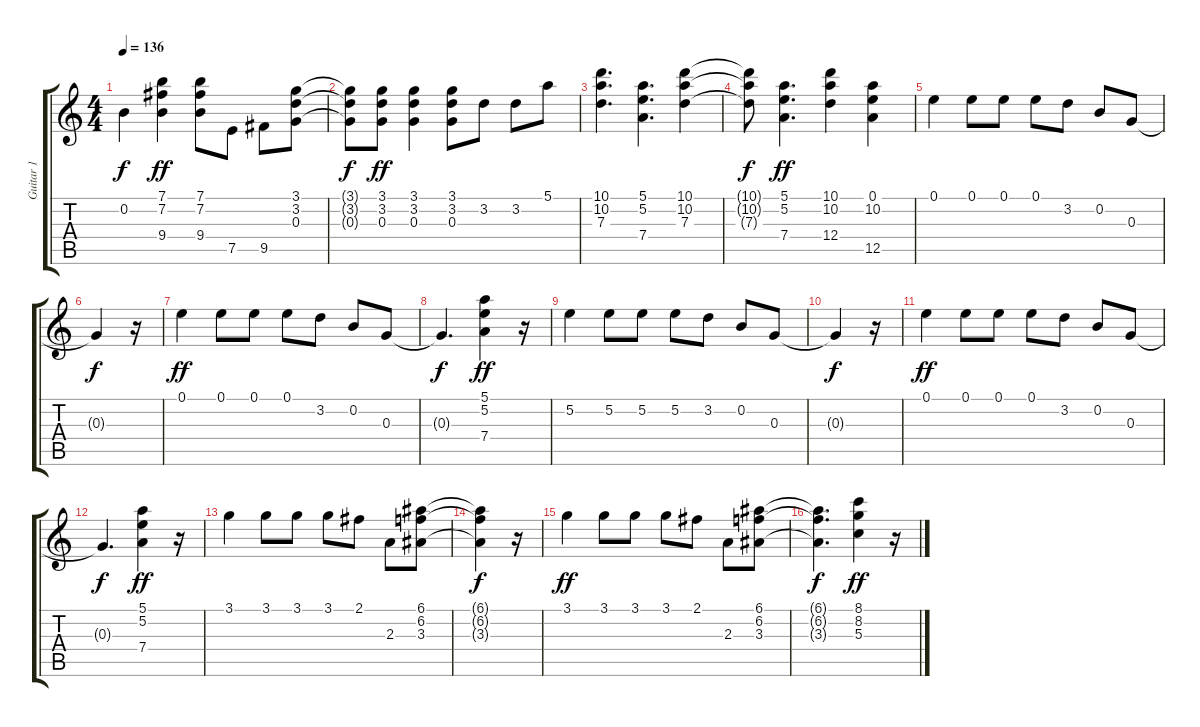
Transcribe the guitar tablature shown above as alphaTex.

\track ("Guitar 1" "Guitar 1") {instrument distortionguitar}
\staff {score tabs}
\tuning (E4 B3 G3 D3 A2 E2) {hide}
\ts (4 4)
\tempo 136
\clef g2
\ks c
0.2{t}.4{dy f} (7.1 7.2 9.4).4{dy ff} (7.1 7.2 9.4).8 7.5.8 9.5.8 (3.1 3.2 0.3).8 |
(3.1{t} 3.2{t} 0.3{t}).8{dy f} (3.1 3.2 0.3).8{dy ff} (3.1 3.2 0.3).4 (3.1 3.2 0.3).8 3.2.8 3.2.8 5.1.8 |
(10.1 10.2 7.3).4{d} (5.1 5.2 7.4).4{d} (10.1 10.2 7.3).4 |
(10.1{t} 10.2{t} 7.3{t}).8{dy f} (5.1 5.2 7.4).4{d dy ff} (10.1 10.2 12.4).4 (0.1 10.2 12.5).4 |
0.1.4 0.1.8 0.1.8 0.1.8 3.2.8 0.2.8 0.3.8 |
0.3{t}.4{dy f} r.16 |
0.1.4{dy ff} 0.1.8 0.1.8 0.1.8 3.2.8 0.2.8 0.3.8 |
0.3{t}.4{d dy f} (5.1 5.2 7.4).4{dy ff} r.16 |
5.2.4 5.2.8 5.2.8 5.2.8 3.2.8 0.2.8 0.3.8 |
0.3{t}.4{dy f} r.16 |
0.1.4{dy ff} 0.1.8 0.1.8 0.1.8 3.2.8 0.2.8 0.3.8 |
0.3{t}.4{d dy f} (5.1 5.2 7.4).4{dy ff} r.16 |
3.1.4 3.1.8 3.1.8 3.1.8 2.1.8 2.3.8 (6.1 6.2 3.3).8 |
(6.1{t} 6.2{t} 3.3{t}).4{dy f} r.16 |
3.1.4{dy ff} 3.1.8 3.1.8 3.1.8 2.1.8 2.3.8 (6.1 6.2 3.3).8 |
(6.1{t} 6.2{t} 3.3{t}).4{d dy f} (8.1 8.2 5.3).4{dy ff} r.16
